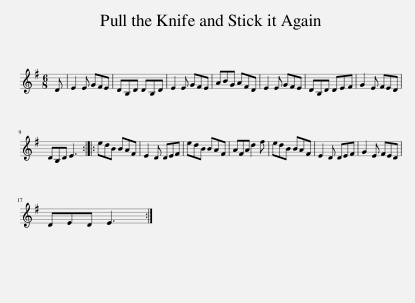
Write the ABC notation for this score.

X:1
L:1/8
M:6/8
I:linebreak $
K:Emin
V:1 treble
V:1
 D | E2 E GFE | DB,D DB,D | E2 E GFE | ABG AFD | %5
 E2 E GFE | DB,D DEF | G2 E FED |$ DB,D E3 :: edB BAF | %10
 E2 D DEF | edB BAF | AFA d2 f | edB BAF | E2 D DEF | %15
 G2 E FED |$ DED E3 :| %17
